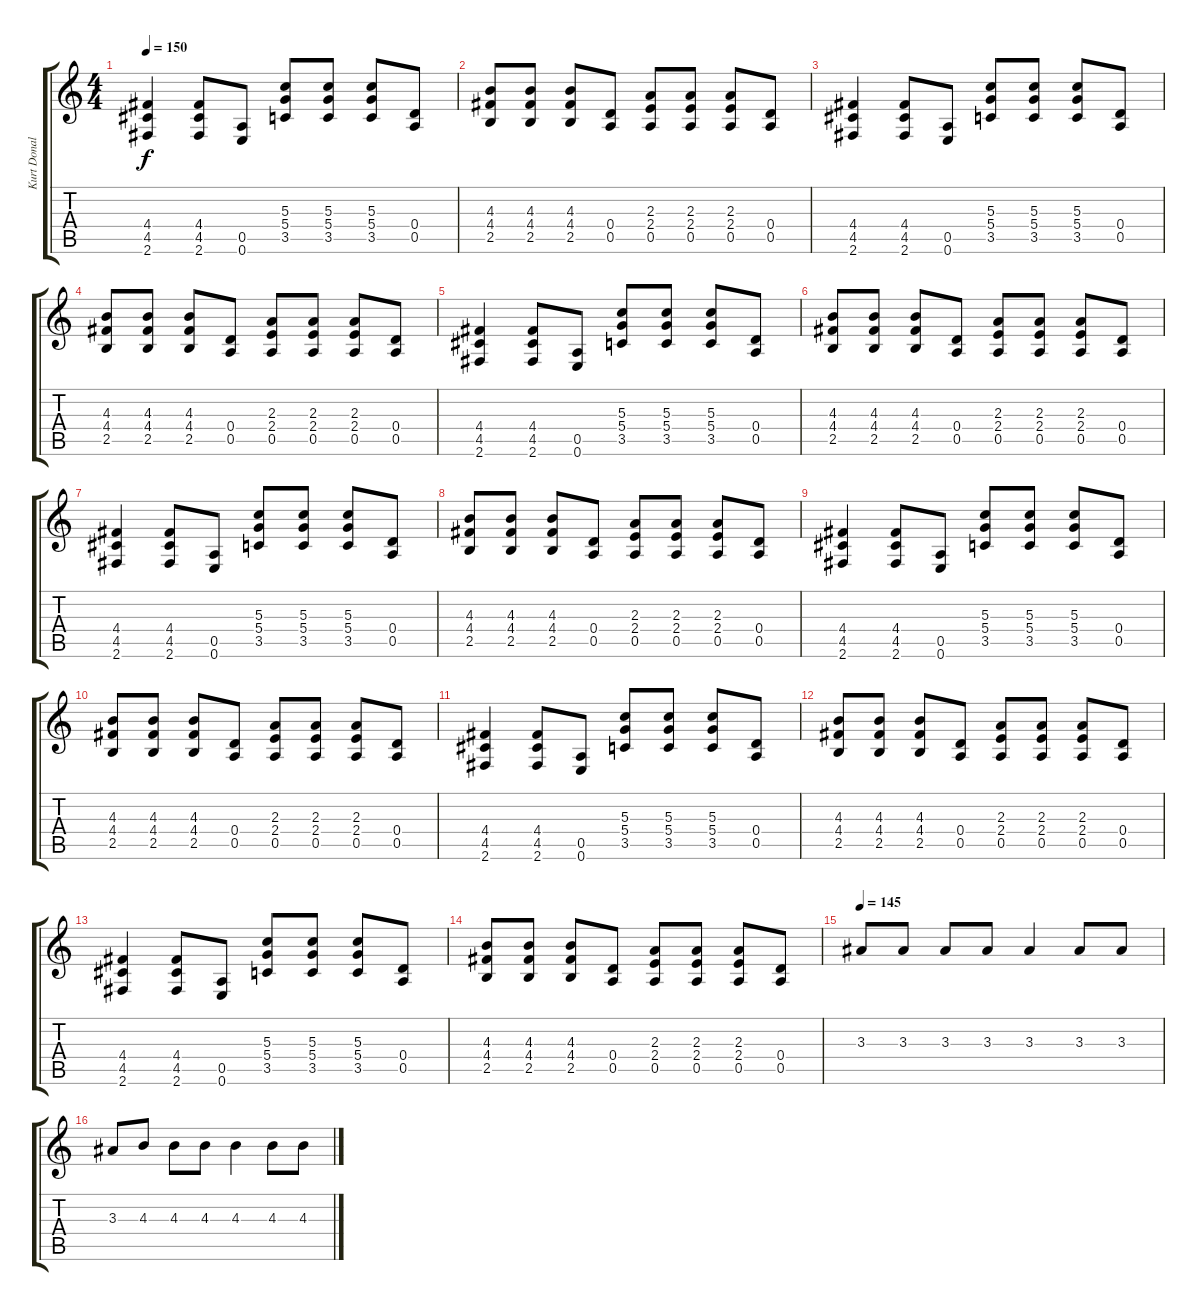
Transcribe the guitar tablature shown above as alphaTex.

\track ("Kurt Donald Cobain (Guitar)" "Kurt Donal") {instrument electricguitarclean}
\staff {score tabs}
\tuning (E4 B3 G3 D3 A2 E2) {hide}
\ts (4 4)
\tempo 150
\clef g2
\ks c
(4.4 4.5 2.6).4{dy f} (4.4 4.5 2.6).8 (0.5 0.6).8 (5.3 5.4 3.5).8 (5.3 5.4 3.5).8 (5.3 5.4 3.5).8 (0.4 0.5).8 |
(4.3 4.4 2.5).8 (4.3 4.4 2.5).8 (4.3 4.4 2.5).8 (0.4 0.5).8 (2.3 2.4 0.5).8 (2.3 2.4 0.5).8 (2.3 2.4 0.5).8 (0.4 0.5).8 |
(4.4 4.5 2.6).4 (4.4 4.5 2.6).8 (0.5 0.6).8 (5.3 5.4 3.5).8 (5.3 5.4 3.5).8 (5.3 5.4 3.5).8 (0.4 0.5).8 |
(4.3 4.4 2.5).8 (4.3 4.4 2.5).8 (4.3 4.4 2.5).8 (0.4 0.5).8 (2.3 2.4 0.5).8 (2.3 2.4 0.5).8 (2.3 2.4 0.5).8 (0.4 0.5).8 |
(4.4 4.5 2.6).4 (4.4 4.5 2.6).8 (0.5 0.6).8 (5.3 5.4 3.5).8 (5.3 5.4 3.5).8 (5.3 5.4 3.5).8 (0.4 0.5).8 |
(4.3 4.4 2.5).8 (4.3 4.4 2.5).8 (4.3 4.4 2.5).8 (0.4 0.5).8 (2.3 2.4 0.5).8 (2.3 2.4 0.5).8 (2.3 2.4 0.5).8 (0.4 0.5).8 |
(4.4 4.5 2.6).4 (4.4 4.5 2.6).8 (0.5 0.6).8 (5.3 5.4 3.5).8 (5.3 5.4 3.5).8 (5.3 5.4 3.5).8 (0.4 0.5).8 |
(4.3 4.4 2.5).8 (4.3 4.4 2.5).8 (4.3 4.4 2.5).8 (0.4 0.5).8 (2.3 2.4 0.5).8 (2.3 2.4 0.5).8 (2.3 2.4 0.5).8 (0.4 0.5).8 |
(4.4 4.5 2.6).4 (4.4 4.5 2.6).8 (0.5 0.6).8 (5.3 5.4 3.5).8 (5.3 5.4 3.5).8 (5.3 5.4 3.5).8 (0.4 0.5).8 |
(4.3 4.4 2.5).8 (4.3 4.4 2.5).8 (4.3 4.4 2.5).8 (0.4 0.5).8 (2.3 2.4 0.5).8 (2.3 2.4 0.5).8 (2.3 2.4 0.5).8 (0.4 0.5).8 |
(4.4 4.5 2.6).4 (4.4 4.5 2.6).8 (0.5 0.6).8 (5.3 5.4 3.5).8 (5.3 5.4 3.5).8 (5.3 5.4 3.5).8 (0.4 0.5).8 |
(4.3 4.4 2.5).8 (4.3 4.4 2.5).8 (4.3 4.4 2.5).8 (0.4 0.5).8 (2.3 2.4 0.5).8 (2.3 2.4 0.5).8 (2.3 2.4 0.5).8 (0.4 0.5).8 |
(4.4 4.5 2.6).4 (4.4 4.5 2.6).8 (0.5 0.6).8 (5.3 5.4 3.5).8 (5.3 5.4 3.5).8 (5.3 5.4 3.5).8 (0.4 0.5).8 |
(4.3 4.4 2.5).8 (4.3 4.4 2.5).8 (4.3 4.4 2.5).8 (0.4 0.5).8 (2.3 2.4 0.5).8 (2.3 2.4 0.5).8 (2.3 2.4 0.5).8 (0.4 0.5).8 |
\tempo 145
3.3.8{instrument distortionguitar} 3.3.8 3.3.8 3.3.8 3.3.4 3.3.8 3.3.8 |
3.3.8 4.3.8 4.3.8 4.3.8 4.3.4 4.3.8 4.3.8
